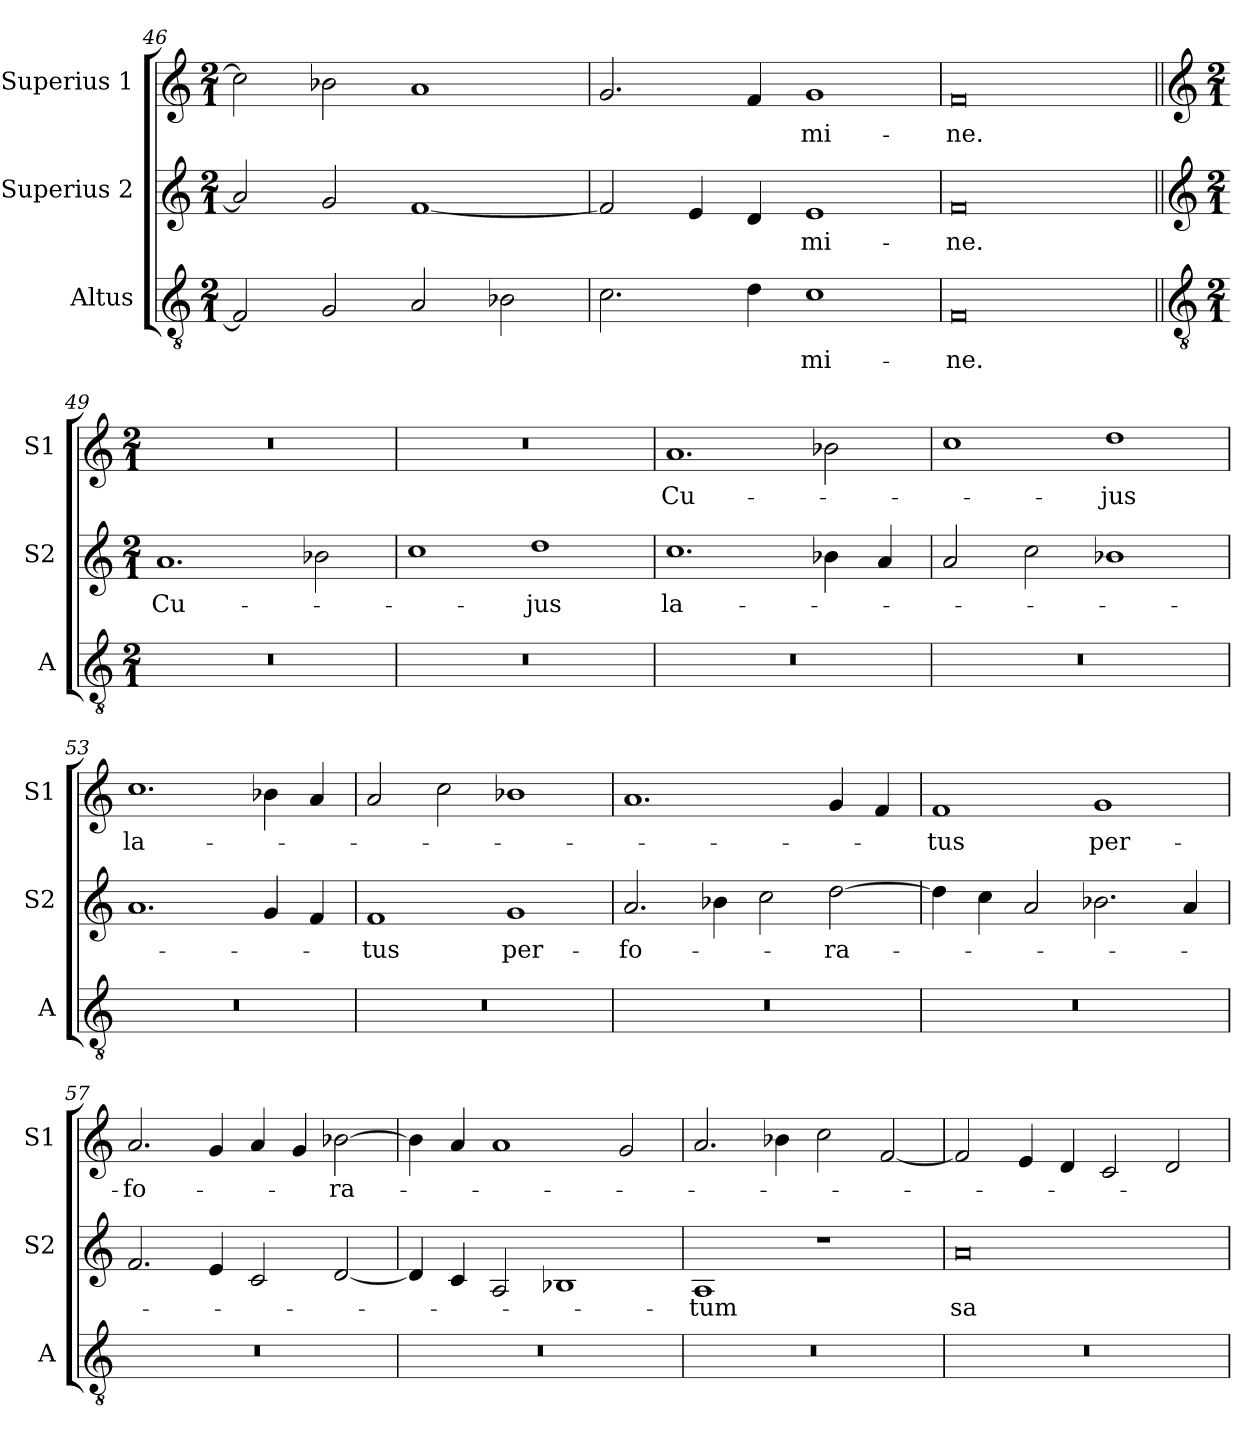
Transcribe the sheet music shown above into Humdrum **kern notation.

**kern	**text	**kern	**text	**kern	**text
*part3	*part3	*part2	*part2	*part1	*part1
*staff3	*staff3	*staff2	*staff2	*staff1	*staff1
*I"Altus	*	*I"Superius 2	*	*I"Superius 1	*
*I'A	*	*I'S2	*	*I'S1	*
*clefGv2	*	*clefG2	*	*clefG2	*
*k[]	*	*k[]	*	*k[]	*
*M2/1	*	*M2/1	*	*M2/1	*
=46	=46	=46	=46	=46	=46
2F/]	.	2a/]	.	2cc\]	.
2G/	.	2g/	.	2b-X\	.
2A/	.	[1f	.	1a	.
2B-X\	.	.	.	.	.
=47	=47	=47	=47	=47	=47
2.c\	.	2f/]	.	2.g/	.
.	.	4e/	.	.	.
4d\	.	4d/	.	4f/	.
1c	-mi-	1e	-mi-	1g	-mi-
=48	=48	=48	=48	=48	=48
0F/	-ne.	0f/	-ne.	0f/	-ne.
!!LO:LB:g=z
=49||	=49||	=49||	=49||	=49||	=49||
*clefGv2	*	*clefG2	*	*clefG2	*
*k[]	*	*k[]	*	*k[]	*
*M2/1	*	*M2/1	*	*M2/1	*
0r	.	1.a	Cu-	0r	.
.	.	2b-X\	.	.	.
=50	=50	=50	=50	=50	=50
0r	.	1cc	.	0r	.
.	.	1dd	-jus	.	.
=51	=51	=51	=51	=51	=51
0r	.	1.cc	la-	1.a	Cu-
.	.	4b-X\	.	2b-X\	.
.	.	4a/	.	.	.
=52	=52	=52	=52	=52	=52
0r	.	2a/	.	1cc	.
.	.	2cc\	.	.	.
.	.	1b-X	.	1dd	-jus
=53	=53	=53	=53	=53	=53
0r	.	1.a	.	1.cc	la-
.	.	4g/	.	4b-X\	.
.	.	4f/	.	4a/	.
=54	=54	=54	=54	=54	=54
0r	.	1f	-tus	2a/	.
.	.	.	.	2cc\	.
.	.	1g	per-	1b-X	.
=55	=55	=55	=55	=55	=55
0r	.	2.a/	-fo-	1.a	.
.	.	4b-X\	.	.	.
.	.	2cc\	.	.	.
.	.	[2dd\	-ra-	4g/	.
.	.	.	.	4f/	.
=56	=56	=56	=56	=56	=56
0r	.	4dd\]	.	1f	-tus
.	.	4cc\	.	.	.
.	.	2a/	.	.	.
.	.	2.b-X\	.	1g	per-
.	.	4a/	.	.	.
=57	=57	=57	=57	=57	=57
0r	.	2.f/	.	2.a/	-fo-
.	.	4e/	.	4g/	.
.	.	2c/	.	4a/	.
.	.	.	.	4g/	.
.	.	[2d/	.	[2b-X\	-ra-
=58	=58	=58	=58	=58	=58
0r	.	4d/]	.	4b-\]	.
.	.	4c/	.	4a/	.
.	.	2A/	.	1a	.
.	.	1B-X	.	.	.
.	.	.	.	2g/	.
=59	=59	=59	=59	=59	=59
0r	.	1A	-tum	2.a/	.
.	.	.	.	4b-X\	.
.	.	1r	.	2cc\	.
.	.	.	.	[2f/	.
=60	=60	=60	=60	=60	=60
0r	.	0a	sa-	2f/]	.
.	.	.	.	4e/	.
.	.	.	.	4d/	.
.	.	.	.	2c/	.
.	.	.	.	2d/	.
=	=	=	=	=	=
*-	*-	*-	*-	*-	*-
